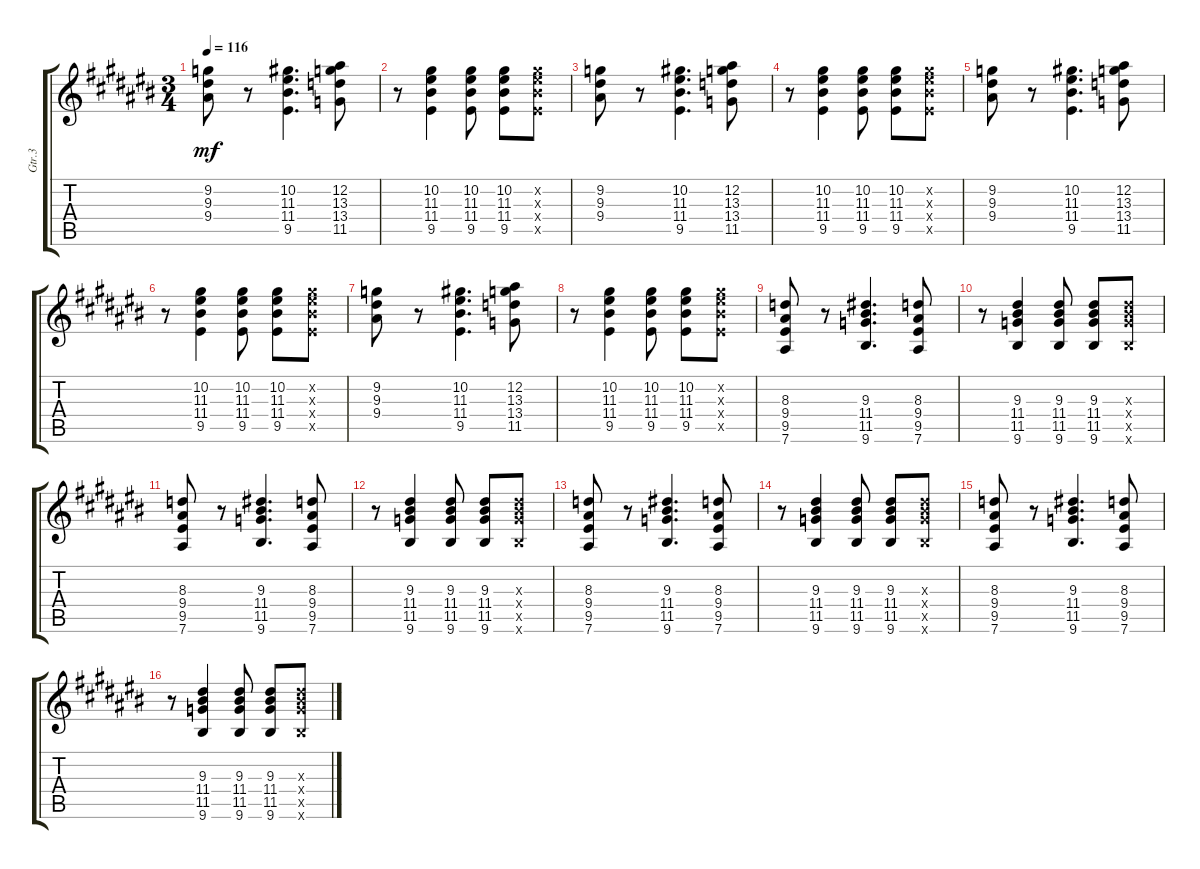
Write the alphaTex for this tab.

\track ("Gtr.3" "Gtr.3") {instrument electricguitarclean}
\staff {score tabs}
\tuning (Eb4 Bb3 Gb3 Db3 Ab2 Eb2) {hide}
\ts (3 4)
\tempo 116
\clef g2
\ks c#
(9.2 9.3 9.4).8{dy mf} r.8 (10.2 11.3 11.4 9.5).4{d} (12.2 13.3 13.4 11.5).8 |
r.8 (10.2 11.3 11.4 9.5).4 (10.2 11.3 11.4 9.5).8 (10.2 11.3 11.4 9.5).8 (10.2{x} 11.3{x} 11.4{x} 9.5{x}).8 |
(9.2 9.3 9.4).8 r.8 (10.2 11.3 11.4 9.5).4{d} (12.2 13.3 13.4 11.5).8 |
r.8 (10.2 11.3 11.4 9.5).4 (10.2 11.3 11.4 9.5).8 (10.2 11.3 11.4 9.5).8 (10.2{x} 11.3{x} 11.4{x} 9.5{x}).8 |
(9.2 9.3 9.4).8 r.8 (10.2 11.3 11.4 9.5).4{d} (12.2 13.3 13.4 11.5).8 |
r.8 (10.2 11.3 11.4 9.5).4 (10.2 11.3 11.4 9.5).8 (10.2 11.3 11.4 9.5).8 (10.2{x} 11.3{x} 11.4{x} 9.5{x}).8 |
(9.2 9.3 9.4).8 r.8 (10.2 11.3 11.4 9.5).4{d} (12.2 13.3 13.4 11.5).8 |
r.8 (10.2 11.3 11.4 9.5).4 (10.2 11.3 11.4 9.5).8 (10.2 11.3 11.4 9.5).8 (10.2{x} 11.3{x} 11.4{x} 9.5{x}).8 |
(8.3 9.4 9.5 7.6).8 r.8 (9.3 11.4 11.5 9.6).4{d} (8.3 9.4 9.5 7.6).8 |
r.8 (9.3 11.4 11.5 9.6).4 (9.3 11.4 11.5 9.6).8 (9.3 11.4 11.5 9.6).8 (9.3{x} 11.4{x} 11.5{x} 9.6{x}).8 |
(8.3 9.4 9.5 7.6).8 r.8 (9.3 11.4 11.5 9.6).4{d} (8.3 9.4 9.5 7.6).8 |
r.8 (9.3 11.4 11.5 9.6).4 (9.3 11.4 11.5 9.6).8 (9.3 11.4 11.5 9.6).8 (9.3{x} 11.4{x} 11.5{x} 9.6{x}).8 |
(8.3 9.4 9.5 7.6).8 r.8 (9.3 11.4 11.5 9.6).4{d} (8.3 9.4 9.5 7.6).8 |
r.8 (9.3 11.4 11.5 9.6).4 (9.3 11.4 11.5 9.6).8 (9.3 11.4 11.5 9.6).8 (9.3{x} 11.4{x} 11.5{x} 9.6{x}).8 |
(8.3 9.4 9.5 7.6).8 r.8 (9.3 11.4 11.5 9.6).4{d} (8.3 9.4 9.5 7.6).8 |
r.8 (9.3 11.4 11.5 9.6).4 (9.3 11.4 11.5 9.6).8 (9.3 11.4 11.5 9.6).8 (9.3{x} 11.4{x} 11.5{x} 9.6{x}).8
